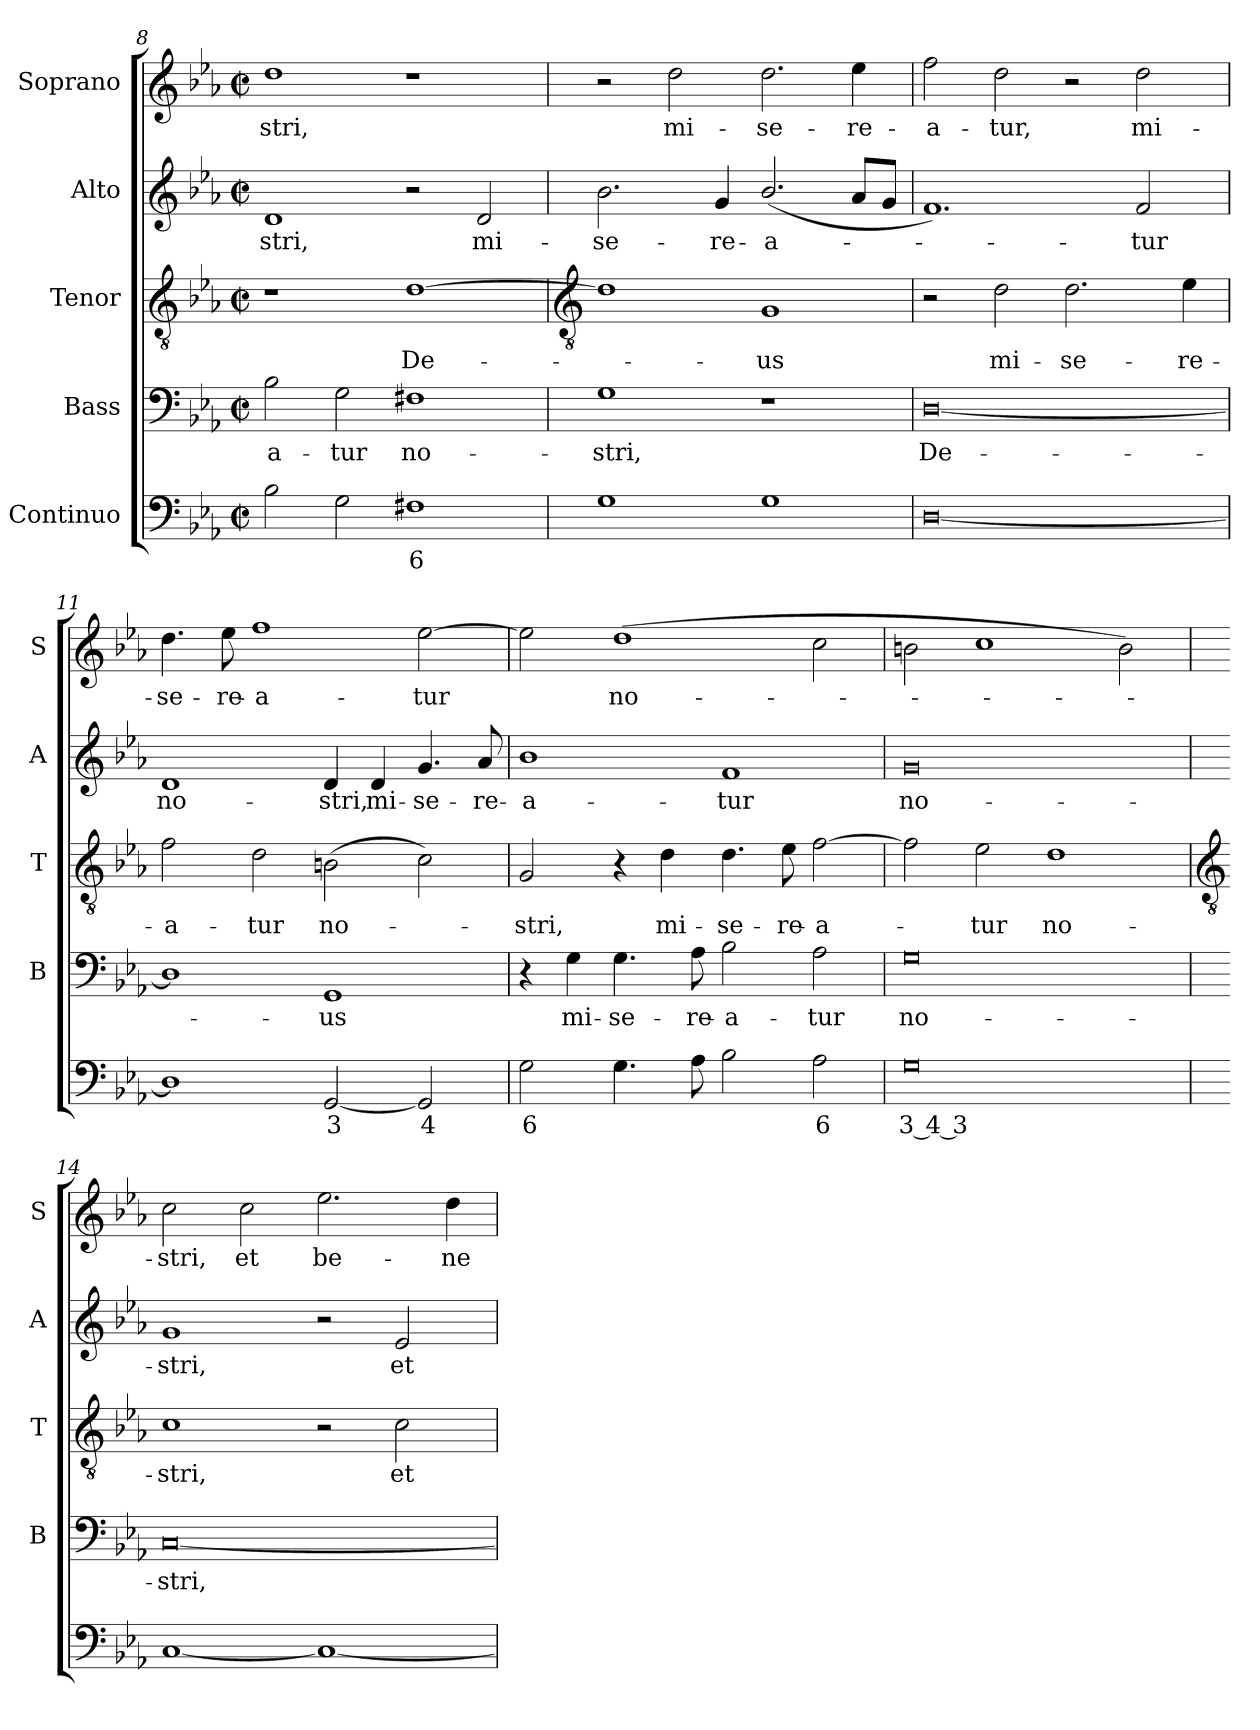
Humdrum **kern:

**kern	**text	**kern	**text	**kern	**text	**kern	**text	**kern	**text
*part5	*part5	*part4	*part4	*part3	*part3	*part2	*part2	*part1	*part1
*staff5	*staff5	*staff4	*staff4	*staff3	*staff3	*staff2	*staff2	*staff1	*staff1
*I"Continuo	*	*I"Bass	*	*I"Tenor	*	*I"Alto	*	*I"Soprano	*
*	*	*I'B	*	*I'T	*	*I'A	*	*I'S	*
*clefF4	*	*clefF4	*	*clefGv2	*	*clefG2	*	*clefG2	*
*k[b-e-a-]	*	*k[b-e-a-]	*	*k[b-e-a-]	*	*k[b-e-a-]	*	*k[b-e-a-]	*
*E-:	*	*E-:	*	*E-:	*	*E-:	*	*E-:	*
*M4/2	*	*M4/2	*	*M4/2	*	*M4/2	*	*M4/2	*
*met(c|)	*	*met(c|)	*	*met(c|)	*	*met(c|)	*	*met(c|)	*
=8	=8	=8	=8	=8	=8	=8	=8	=8	=8
!	!	!	!LO:LY:b	!	!	!	!LO:LY:b	!	!LO:LY:b
2B-	.	2B-	-a-	1r	.	1d	-stri,	1dd	stri,
!	!	!	!LO:LY:b	!	!	!	!	!	!
2G	.	2G	-tur	.	.	.	.	.	.
!	!LO:LY:b	!	!LO:LY:b	!	!LO:LY:b	!	!	!	!
1F#X	6	1F#X	no-	[1d	De-	2r	.	1r	.
!	!	!	!	!	!	!	!LO:LY:b	!	!
.	.	.	.	.	.	2d	mi-	.	.
!!LO:LB:g=z
=9	=9	=9	=9	=9	=9	=9	=9	=9	=9
*	*	*	*	*clefGv2	*	*	*	*	*
!	!	!	!LO:LY:b	!	!	!	!LO:LY:b	!	!
1G	.	1G	-stri,	1d]	.	2.b-	-se-	2r	.
!	!	!	!	!	!	!	!	!	!LO:LY:b
.	.	.	.	.	.	.	.	2dd	mi-
!	!	!	!	!	!	!	!LO:LY:b	!	!
.	.	.	.	.	.	4g	-re-	.	.
!	!	!	!	!	!LO:LY:b	!	!LO:LY:b	!	!LO:LY:b
1G	.	1r	.	1G	us	(<2.b-/	-a-	2.dd	-se-
!	!	!	!	!	!	!	!	!	!LO:LY:b
.	.	.	.	.	.	8a-L	.	4ee-	-re-
.	.	.	.	.	.	8gJ	.	.	.
=10	=10	=10	=10	=10	=10	=10	=10	=10	=10
!	!	!	!LO:LY:b	!	!	!	!	!	!LO:LY:b
[0D/	.	[0D/	De-	2r	.	1.f)	.	2ff	-a-
!	!	!	!	!	!LO:LY:b	!	!	!	!LO:LY:b
.	.	.	.	2d	mi-	.	.	2dd	-tur,
!	!	!	!	!	!LO:LY:b	!	!	!	!
.	.	.	.	2.d	-se-	.	.	2r	.
!	!	!	!	!	!	!	!LO:LY:b	!	!LO:LY:b
.	.	.	.	.	.	2f	tur	2dd	mi-
!	!	!	!	!	!LO:LY:b	!	!	!	!
.	.	.	.	4e-	-re-	.	.	.	.
=11	=11	=11	=11	=11	=11	=11	=11	=11	=11
!	!	!	!	!	!LO:LY:b	!	!LO:LY:b	!	!LO:LY:b
1D/]	.	1D/]	.	2f	-a-	1d	no-	4.dd	-se-
!	!	!	!	!	!	!	!	!	!LO:LY:b
.	.	.	.	.	.	.	.	8ee-	-re-
!	!	!	!	!	!LO:LY:b	!	!	!	!LO:LY:b
.	.	.	.	2d	-tur	.	.	1ff	-a-
!	!LO:LY:b	!	!LO:LY:b	!	!LO:LY:b	!	!LO:LY:b	!	!
[2GG	3	1GG	us	(>2Bn	no-	4d	-stri,	.	.
!	!	!	!	!	!	!	!LO:LY:b	!	!
.	.	.	.	.	.	4d	mi-	.	.
!	!LO:LY:b	!	!	!	!	!	!LO:LY:b	!	!LO:LY:b
2GG]	4	.	.	2c)	.	4.g	-se-	[2ee-	-tur
!	!	!	!	!	!	!	!LO:LY:b	!	!
.	.	.	.	.	.	8a-	-re-	.	.
=12	=12	=12	=12	=12	=12	=12	=12	=12	=12
!	!LO:LY:b	!	!	!	!LO:LY:b	!	!LO:LY:b	!	!
2G	6	4r	.	2G	stri,	1b-	-a-	2ee-]	.
!	!	!	!LO:LY:b	!	!	!	!	!	!
.	.	4G	mi-	.	.	.	.	.	.
!	!	!	!LO:LY:b	!	!	!	!	!	!LO:LY:b
4.G	.	4.G	-se-	4r	.	.	.	(>1dd	no-
!	!	!	!	!	!LO:LY:b	!	!	!	!
.	.	.	.	4d	mi-	.	.	.	.
!	!	!	!LO:LY:b	!	!	!	!	!	!
8A-	.	8A-	-re-	.	.	.	.	.	.
!	!	!	!LO:LY:b	!	!LO:LY:b	!	!LO:LY:b	!	!
2B-	.	2B-	-a-	4.d	-se-	1f	-tur	.	.
!	!	!	!	!	!LO:LY:b	!	!	!	!
.	.	.	.	8e-	-re-	.	.	.	.
!	!LO:LY:b	!	!LO:LY:b	!	!LO:LY:b	!	!	!	!
2A-	6	2A-	-tur	[2f	-a-	.	.	2cc	.
=13	=13	=13	=13	=13	=13	=13	=13	=13	=13
!	!LO:LY:b	!	!LO:LY:b	!	!	!	!LO:LY:b	!	!
0G	3 4 3	0G	no-	2f]	.	0g	no-	2bn	.
!	!	!	!	!	!LO:LY:b	!	!	!	!
.	.	.	.	2e-	tur	.	.	1cc	.
!	!	!	!	!	!LO:LY:b	!	!	!	!
.	.	.	.	1d	no-	.	.	.	.
.	.	.	.	.	.	.	.	2b)	.
!!LO:LB:g=z
=14	=14	=14	=14	=14	=14	=14	=14	=14	=14
*	*	*	*	*clefGv2	*	*	*	*	*
!	!	!	!LO:LY:b	!	!LO:LY:b	!	!LO:LY:b	!	!LO:LY:b
[1C	.	[0C	-stri,	1c	-stri,	1g	-stri,	2cc	stri,
!	!	!	!	!	!	!	!	!	!LO:LY:b
.	.	.	.	.	.	.	.	2cc	et
!	!	!	!	!	!	!	!	!	!LO:LY:b
1C_	.	.	.	2r	.	2r	.	2.ee-	be-
!	!	!	!	!	!LO:LY:b	!	!LO:LY:b	!	!
.	.	.	.	2c	et	2e-	et	.	.
!	!	!	!	!	!	!	!	!	!LO:LY:b
.	.	.	.	.	.	.	.	4dd	-ne-
=	=	=	=	=	=	=	=	=	=
*-	*-	*-	*-	*-	*-	*-	*-	*-	*-
